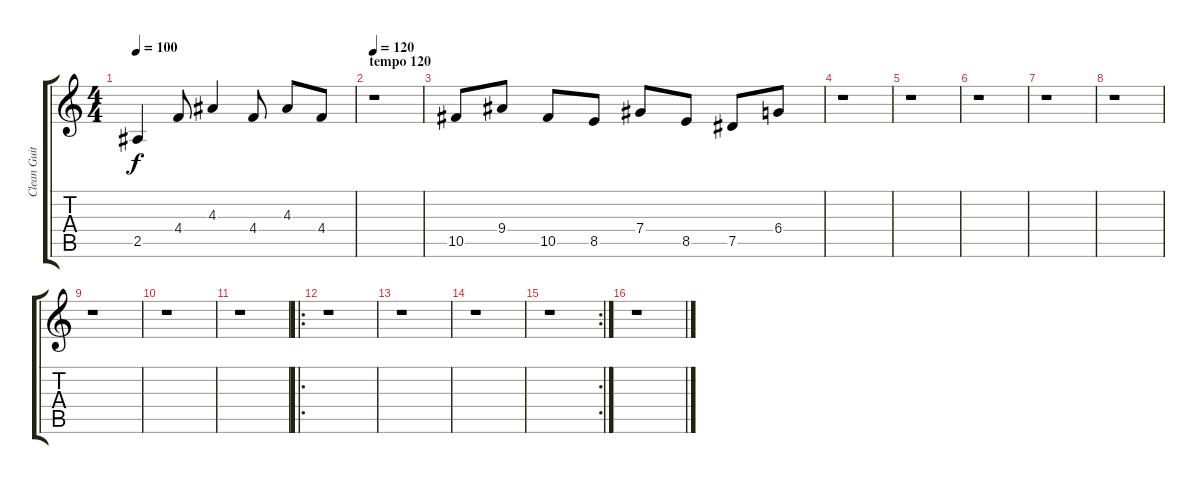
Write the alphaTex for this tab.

\track ("Clean Guitar 1" "Clean Guit") {instrument acousticguitarsteel}
\staff {score tabs}
\tuning (Eb4 Bb3 Gb3 Db3 Ab2 Eb2) {hide}
\ts (4 4)
\tempo 100
\clef g2
\ks c
2.5.4{dy f} 4.4.8 4.3.4 4.4.8 4.3.8 4.4.8 |
\section ("" "tempo 120")
\tempo 120
r.1 |
10.5.8 9.4.8 10.5.8 8.5.8 7.4.8 8.5.8 7.5.8 6.4.8 |
r.1 |
r.1 |
r.1 |
r.1 |
r.1 |
r.1 |
r.1 |
r.1 |
\ro
r.1 |
r.1 |
r.1 |
\rc 2
r.1 |
r.1
